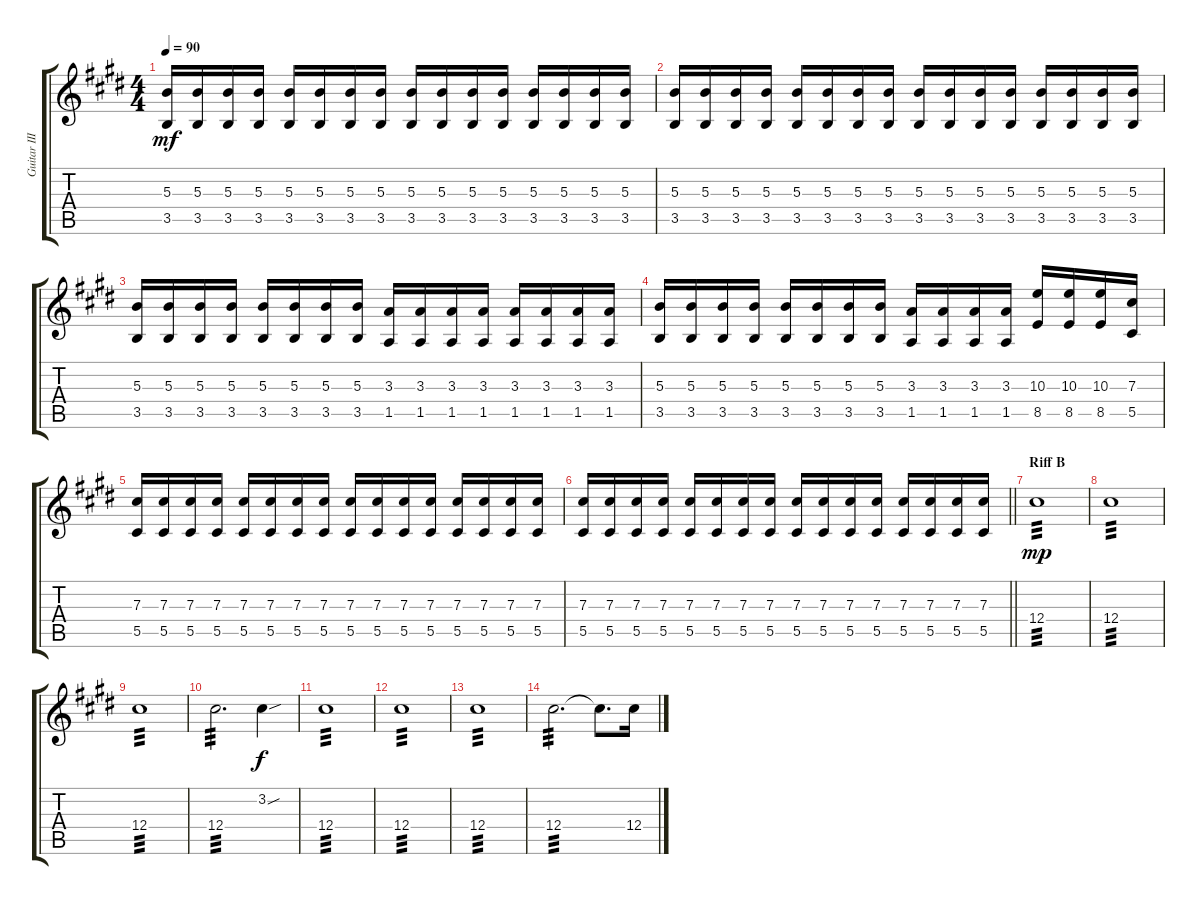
\track ("Guitar III" "Guitar III") {instrument distortionguitar}
\staff {score tabs}
\tuning (Eb4 Bb3 Gb3 Db3 Ab2 Db2) {hide}
\ts (4 4)
\tempo 90
\clef g2
\ks c#minor
(5.3 3.5).16{dy mf} (5.3 3.5).16 (5.3 3.5).16 (5.3 3.5).16 (5.3 3.5).16 (5.3 3.5).16 (5.3 3.5).16 (5.3 3.5).16 (5.3 3.5).16 (5.3 3.5).16 (5.3 3.5).16 (5.3 3.5).16 (5.3 3.5).16 (5.3 3.5).16 (5.3 3.5).16 (5.3 3.5).16 |
(5.3 3.5).16 (5.3 3.5).16 (5.3 3.5).16 (5.3 3.5).16 (5.3 3.5).16 (5.3 3.5).16 (5.3 3.5).16 (5.3 3.5).16 (5.3 3.5).16 (5.3 3.5).16 (5.3 3.5).16 (5.3 3.5).16 (5.3 3.5).16 (5.3 3.5).16 (5.3 3.5).16 (5.3 3.5).16 |
(5.3 3.5).16 (5.3 3.5).16 (5.3 3.5).16 (5.3 3.5).16 (5.3 3.5).16 (5.3 3.5).16 (5.3 3.5).16 (5.3 3.5).16 (3.3 1.5).16 (3.3 1.5).16 (3.3 1.5).16 (3.3 1.5).16 (3.3 1.5).16 (3.3 1.5).16 (3.3 1.5).16 (3.3 1.5).16 |
(5.3 3.5).16 (5.3 3.5).16 (5.3 3.5).16 (5.3 3.5).16 (5.3 3.5).16 (5.3 3.5).16 (5.3 3.5).16 (5.3 3.5).16 (3.3 1.5).16 (3.3 1.5).16 (3.3 1.5).16 (3.3 1.5).16 (10.3 8.5).16 (10.3 8.5).16 (10.3 8.5).16 (7.3 5.5).16 |
(7.3 5.5).16 (7.3 5.5).16 (7.3 5.5).16 (7.3 5.5).16 (7.3 5.5).16 (7.3 5.5).16 (7.3 5.5).16 (7.3 5.5).16 (7.3 5.5).16 (7.3 5.5).16 (7.3 5.5).16 (7.3 5.5).16 (7.3 5.5).16 (7.3 5.5).16 (7.3 5.5).16 (7.3 5.5).16 |
\barLineRight lightlight
(7.3 5.5).16 (7.3 5.5).16 (7.3 5.5).16 (7.3 5.5).16 (7.3 5.5).16 (7.3 5.5).16 (7.3 5.5).16 (7.3 5.5).16 (7.3 5.5).16 (7.3 5.5).16 (7.3 5.5).16 (7.3 5.5).16 (7.3 5.5).16 (7.3 5.5).16 (7.3 5.5).16 (7.3 5.5).16 |
\section ("" "Riff B")
12.4.1{tp 3 dy mp volume 15} |
12.4.1{tp 3} |
12.4.1{tp 3} |
12.4.2{d tp 3} 3.2{sou}.4{dy f} |
12.4.1{tp 3} |
12.4.1{tp 3} |
12.4.1{tp 3} |
12.4.2{d tp 3} 12.4{t}.8{d} 12.4.16
